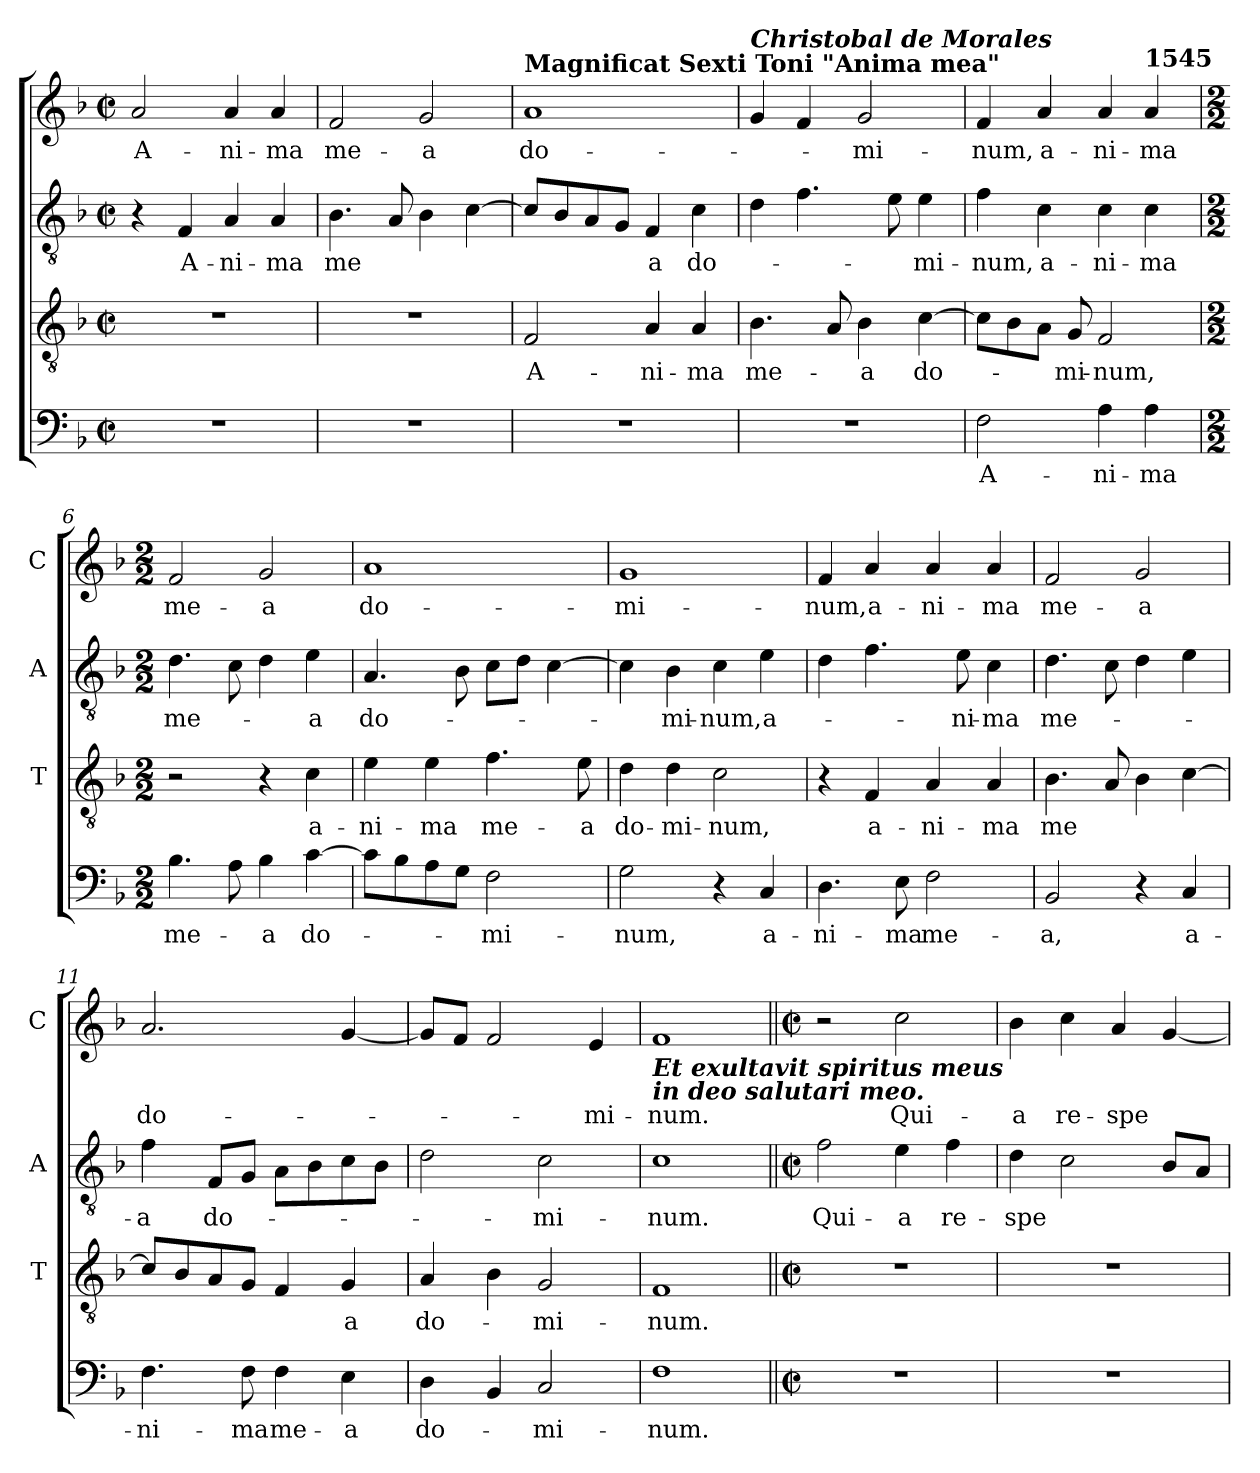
**kern	**text	**kern	**text	**kern	**text	**kern	**text
*part4	*part4	*part3	*part3	*part2	*part2	*part1	*part1
*staff4	*staff4	*staff3	*staff3	*staff2	*staff2	*staff1	*staff1
*	*	*I'T	*	*I'A	*	*I'C	*
*clefF4	*	*clefGv2	*	*clefGv2	*	*clefG2	*
*k[b-]	*	*k[b-]	*	*k[b-]	*	*k[b-]	*
*F:	*	*F:	*	*F:	*	*F:	*
*M2/2	*	*M2/2	*	*M2/2	*	*M2/2	*
*met(c|)	*	*met(c|)	*	*met(c|)	*	*met(c|)	*
=1	=1	=1	=1	=1	=1	=1	=1
!	!	!	!	!	!	!	!LO:LY:b
1r	.	1r	.	4r	.	2a/	A-
!	!	!	!	!	!LO:LY:b	!	!
.	.	.	.	4F/	A-	.	.
!	!	!	!	!	!LO:LY:b	!	!LO:LY:b
.	.	.	.	4A/	-ni-	4a/	-ni-
!	!	!	!	!	!LO:LY:b	!	!LO:LY:b
.	.	.	.	4A/	-ma	4a/	-ma
=2	=2	=2	=2	=2	=2	=2	=2
!	!	!	!	!	!LO:LY:b	!	!LO:LY:b
1r	.	1r	.	4.B-\	me	2f/	me-
.	.	.	.	8A/	.	.	.
!	!	!	!	!	!	!	!LO:LY:b
.	.	.	.	4B-\	.	2g/	-a
.	.	.	.	[4c\	.	.	.
=3	=3	=3	=3	=3	=3	=3	=3
!	!	!	!	!	!	!LO:TX:a:B:t=Magnificat Sexti Toni "Anima mea"	!
!	!	!	!LO:LY:b	!	!	!	!LO:LY:b
1r	.	2F/	A-	8c/L]	.	1a	do-
.	.	.	.	8B-/	.	.	.
.	.	.	.	8A/	.	.	.
.	.	.	.	8G/J	.	.	.
!	!	!	!LO:LY:b	!	!LO:LY:b	!	!
.	.	4A/	-ni-	4F/	a	.	.
!	!	!	!LO:LY:b	!	!LO:LY:b	!	!
.	.	4A/	-ma	4c\	do-	.	.
=4	=4	=4	=4	=4	=4	=4	=4
!	!	!	!	!	!	!LO:TX:a:Bi:t=Christobal de Morales	!
!	!	!	!LO:LY:b	!	!	!	!
1r	.	4.B-\	me-	4d\	.	4g/	.
.	.	.	.	4.f\	.	4f/	.
.	.	8A/	.	.	.	.	.
!	!	!	!LO:LY:b	!	!	!	!LO:LY:b
.	.	4B-\	-a	.	.	2g/	-mi-
.	.	.	.	8e\	.	.	.
!	!	!	!LO:LY:b	!	!LO:LY:b	!	!
.	.	[4c\	do-	4e\	-mi-	.	.
=5	=5	=5	=5	=5	=5	=5	=5
!	!LO:LY:b	!	!	!	!LO:LY:b	!	!LO:LY:b
2F\	A-	8c\L]	.	4f\	-num,	4f/	-num,
.	.	8B-\	.	.	.	.	.
!	!	!	!	!	!LO:LY:b	!	!LO:LY:b
.	.	8A\J	.	4c\	a-	4a/	a-
!	!	!	!LO:LY:b	!	!	!	!
.	.	8G/	-mi-	.	.	.	.
!	!LO:LY:b	!	!LO:LY:b	!	!LO:LY:b	!	!LO:LY:b
4A\	-ni-	2F/	-num,	4c\	-ni-	4a/	-ni-
!	!	!	!	!	!	!LO:TX:a:B:t=1545	!
!	!LO:LY:b	!	!	!	!LO:LY:b	!	!LO:LY:b
4A\	-ma	.	.	4c\	-ma	4a/	-ma
!!LO:LB:g=z
=6	=6	=6	=6	=6	=6	=6	=6
*M2/2	*	*M2/2	*	*M2/2	*	*M2/2	*
!	!LO:LY:b	!	!	!	!LO:LY:b	!	!LO:LY:b
4.B-\	me-	2r	.	4.d\	me-	2f/	me-
8A\	.	.	.	8c\	.	.	.
!	!LO:LY:b	!	!	!	!	!	!LO:LY:b
4B-\	-a	4r	.	4d\	.	2g/	-a
!	!LO:LY:b	!	!LO:LY:b	!	!LO:LY:b	!	!
[4c\	do-	4c\	a-	4e\	-a	.	.
=7	=7	=7	=7	=7	=7	=7	=7
!	!	!	!LO:LY:b	!	!LO:LY:b	!	!LO:LY:b
8c\L]	.	4e\	-ni-	4.A/	do-	1a	do-
8B-\	.	.	.	.	.	.	.
!	!	!	!LO:LY:b	!	!	!	!
8A\	.	4e\	-ma	.	.	.	.
8G\J	.	.	.	8B-\	.	.	.
!	!LO:LY:b	!	!LO:LY:b	!	!	!	!
2F\	-mi-	4.f\	me-	8c\L	.	.	.
.	.	.	.	8d\J	.	.	.
.	.	.	.	[4c\	.	.	.
!	!	!	!LO:LY:b	!	!	!	!
.	.	8e\	-a	.	.	.	.
=8	=8	=8	=8	=8	=8	=8	=8
!	!LO:LY:b	!	!LO:LY:b	!	!	!	!LO:LY:b
2G\	-num,	4d\	do-	4c\]	.	1g	-mi-
!	!	!	!LO:LY:b	!	!LO:LY:b	!	!
.	.	4d\	-mi-	4B-\	-mi-	.	.
!	!	!	!LO:LY:b	!	!LO:LY:b	!	!
4r	.	2c\	-num,	4c\	-num,	.	.
!	!LO:LY:b	!	!	!	!LO:LY:b	!	!
4C/	a-	.	.	4e\	a-	.	.
=9	=9	=9	=9	=9	=9	=9	=9
!	!LO:LY:b	!	!	!	!	!	!LO:LY:b
4.D\	-ni-	4r	.	4d\	.	4f/	-num,
!	!	!	!LO:LY:b	!	!	!	!LO:LY:b
.	.	4F/	a-	4.f\	.	4a/	a-
!	!LO:LY:b	!	!	!	!	!	!
8E\	-ma	.	.	.	.	.	.
!	!LO:LY:b	!	!LO:LY:b	!	!	!	!LO:LY:b
2F\	me-	4A/	-ni-	.	.	4a/	-ni-
!	!	!	!	!	!LO:LY:b	!	!
.	.	.	.	8e\	-ni-	.	.
!	!	!	!LO:LY:b	!	!LO:LY:b	!	!LO:LY:b
.	.	4A/	-ma	4c\	-ma	4a/	-ma
=10	=10	=10	=10	=10	=10	=10	=10
!	!LO:LY:b	!	!LO:LY:b	!	!LO:LY:b	!	!LO:LY:b
2BB-/	-a,	4.B-\	me	4.d\	me-	2f/	me-
.	.	8A/	.	8c\	.	.	.
!	!	!	!	!	!	!	!LO:LY:b
4r	.	4B-\	.	4d\	.	2g/	-a
!	!LO:LY:b	!	!	!	!	!	!
4C/	a-	[4c\	.	4e\	.	.	.
!!LO:LB:g=z
=11	=11	=11	=11	=11	=11	=11	=11
!	!LO:LY:b	!	!	!	!LO:LY:b	!	!LO:LY:b
4.F\	-­ni-	8c/L]	.	4f\	-­a	2.a/	do-
.	.	8B-/	.	.	.	.	.
!	!	!	!	!	!LO:LY:b	!	!
.	.	8A/	.	8F/L	do-	.	.
!	!LO:LY:b	!	!	!	!	!	!
8F\	-ma	8G/J	.	8G/J	.	.	.
!	!LO:LY:b	!	!	!	!	!	!
4F\	me-	4F/	.	8A\L	.	.	.
.	.	.	.	8B-\	.	.	.
!	!LO:LY:b	!	!LO:LY:b	!	!	!	!
4E\	-a	4G/	a	8c\	.	[4g/	.
.	.	.	.	8B-\J	.	.	.
=12	=12	=12	=12	=12	=12	=12	=12
!	!LO:LY:b	!	!LO:LY:b	!	!	!	!
4D\	do-	4A/	do-	2d\	.	8g/L]	.
.	.	.	.	.	.	8f/J	.
4BB-/	.	4B-\	.	.	.	2f/	.
!	!LO:LY:b	!	!LO:LY:b	!	!LO:LY:b	!	!
2C/	-mi-	2G/	-mi-	2c\	-mi-	.	.
!	!	!	!	!	!	!	!LO:LY:b
.	.	.	.	.	.	4e/	-mi-
=13	=13	=13	=13	=13	=13	=13	=13
!	!	!	!	!	!	!LO:TX:b:Bi:t=Et exultavit spiritus meus\nin deo salutari meo.	!
!	!LO:LY:b	!	!LO:LY:b	!	!LO:LY:b	!	!LO:LY:b
1F	-num.	1F	-num.	1c	-num.	1f	-num.
!!LO:LB:g=z
=14||	=14||	=14||	=14||	=14||	=14||	=14||	=14||
*M2/2	*	*M2/2	*	*M2/2	*	*M2/2	*
*met(c|)	*	*met(c|)	*	*met(c|)	*	*met(c|)	*
!	!	!	!	!	!LO:LY:b	!	!
1r	.	1r	.	2f\	Qui-	2r	.
!	!	!	!	!	!LO:LY:b	!	!LO:LY:b
.	.	.	.	4e\	-a	2cc\	Qui-
!	!	!	!	!	!LO:LY:b	!	!
.	.	.	.	4f\	re-	.	.
=15	=15	=15	=15	=15	=15	=15	=15
!	!	!	!	!	!LO:LY:b	!	!LO:LY:b
1r	.	1r	.	4d\	-spe	4b-\	-a
!	!	!	!	!	!	!	!LO:LY:b
.	.	.	.	2c\	.	4cc\	re-
!	!	!	!	!	!	!	!LO:LY:b
.	.	.	.	.	.	4a/	-spe
.	.	.	.	8B-/L	.	[4g/	.
.	.	.	.	8A/J	.	.	.
=	=	=	=	=	=	=	=
*-	*-	*-	*-	*-	*-	*-	*-
